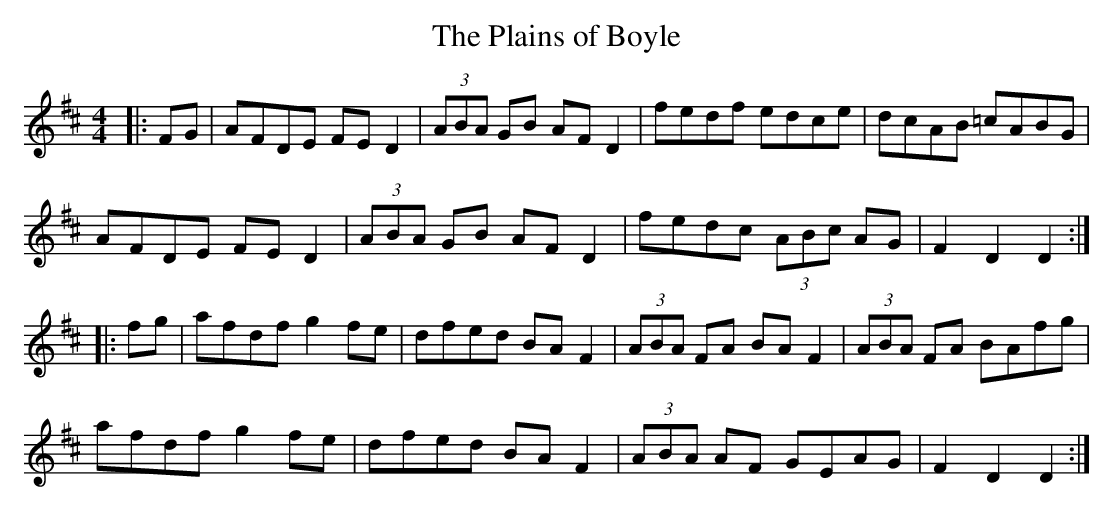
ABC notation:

X:1
T:Plains of Boyle, The
M:4/4
E:7
K:D
|:FG|AFDE FED2|(3ABA GB AFD2|fedf edce|dcAB =cABG|
AFDE FED2|(3ABA GB AFD2|fedc (3ABc AG|F2D2D2:|
|:fg|afdf g2 fe|dfed BAF2|(3ABA FA BAF2|(3ABA FA BAfg|
afdf g2 fe|dfed BAF2|(3ABA AF GEAG|F2D2D2:|
